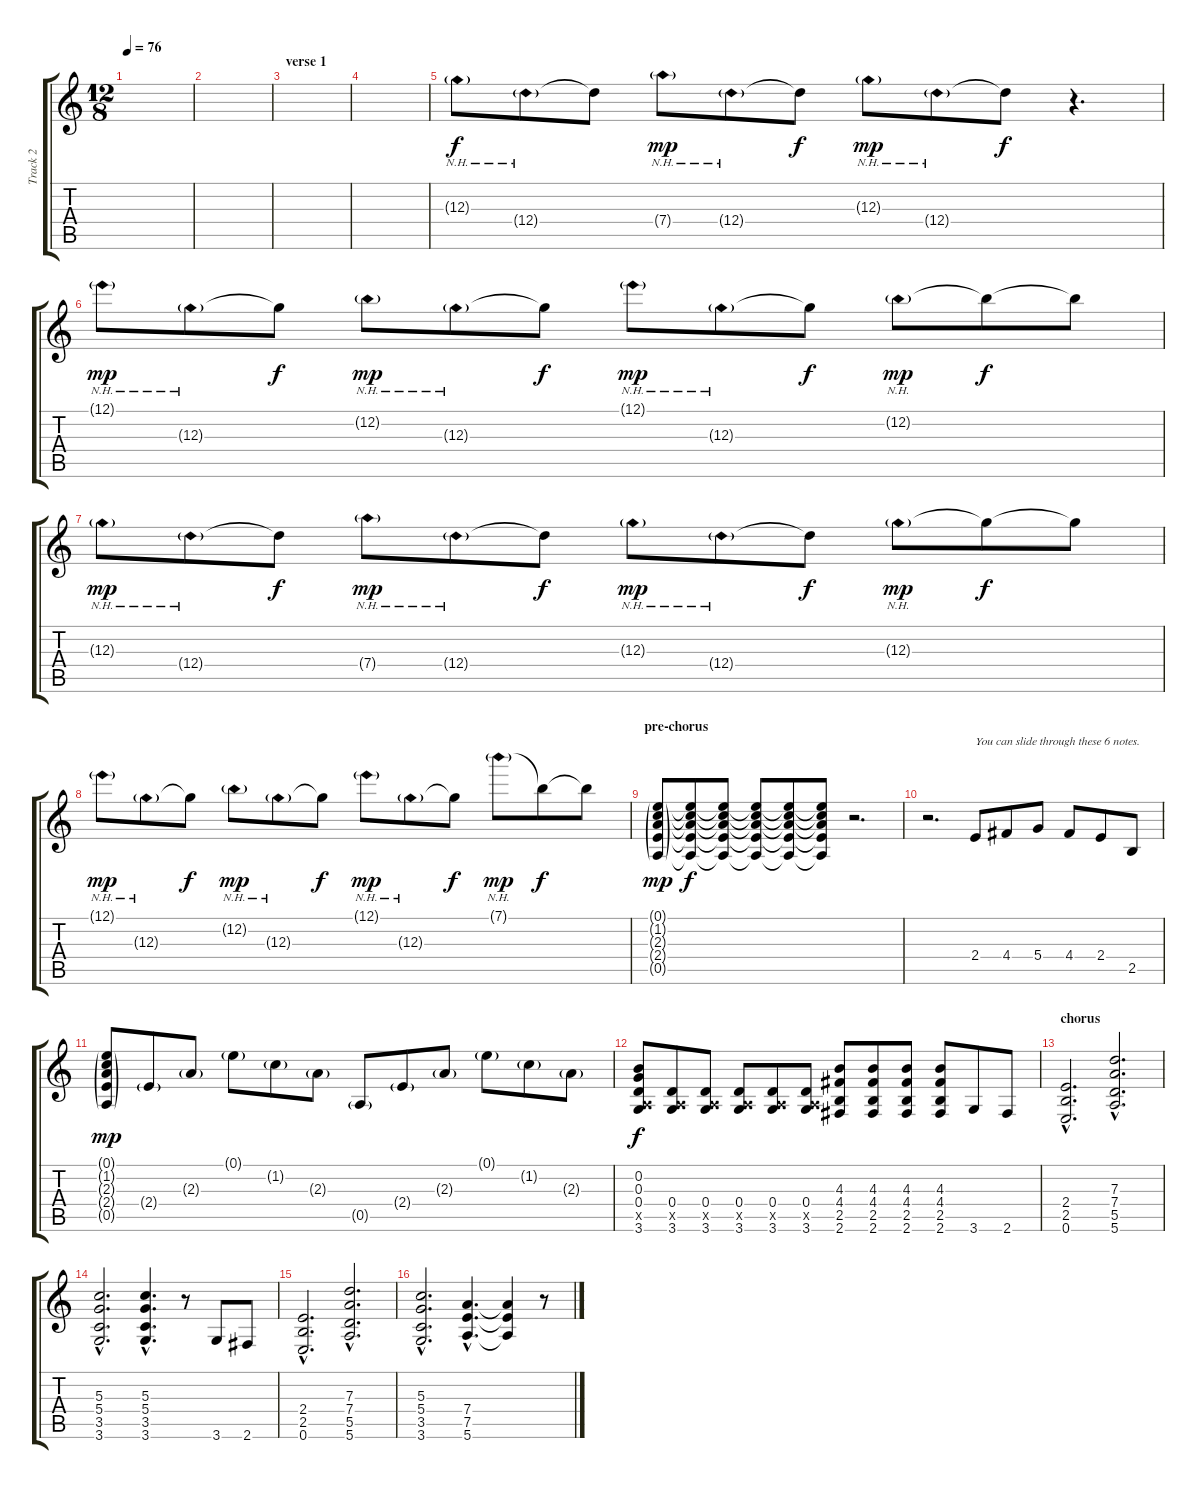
\track ("Track 2" "Track 2") {instrument distortionguitar}
\staff {score tabs}
\tuning (E4 B3 G3 D3 A2 E2) {hide}
\ts (12 8)
\tempo 76
\clef g2
\ks c
|
|
\section ("" "verse 1")
|
|
12.3{nh g}.8 12.4{nh g}.8 12.4{t}.8{dy f} 7.4{nh g}.8{dy mp} 12.4{nh g}.8 12.4{t}.8{dy f} 12.3{nh g}.8{dy mp} 12.4{nh g}.8 12.4{t}.8{dy f} r.4{d} |
12.1{nh g}.8{dy mp} 12.3{nh g}.8 12.3{t}.8{dy f} 12.2{nh g}.8{dy mp} 12.3{nh g}.8 12.3{t}.8{dy f} 12.1{nh g}.8{dy mp} 12.3{nh g}.8 12.3{t}.8{dy f} 12.2{nh g}.8{dy mp} 12.2{t}.8{dy f} 12.2{t}.8 |
12.3{nh g}.8{dy mp} 12.4{nh g}.8 12.4{t}.8{dy f} 7.4{nh g}.8{dy mp} 12.4{nh g}.8 12.4{t}.8{dy f} 12.3{nh g}.8{dy mp} 12.4{nh g}.8 12.4{t}.8{dy f} 12.3{nh g}.8{dy mp} 12.3{t}.8{dy f} 12.3{t}.8 |
12.1{nh g}.8{dy mp} 12.3{nh g}.8 12.3{t}.8{dy f} 12.2{nh g}.8{dy mp} 12.3{nh g}.8 12.3{t}.8{dy f} 12.1{nh g}.8{dy mp} 12.3{nh g}.8 12.3{t}.8{dy f} 7.1{nh g}.8{dy mp} 7.1{t}.8{dy f} 7.1{t}.8 |
\section ("" "pre-chorus")
(0.1{g} 1.2{g} 2.3{g} 2.4{g} 0.5{g}).8{dy mp} (0.1{t} 1.2{t} 2.3{t} 2.4{t} 0.5{t}).8{dy f} (0.1{t} 1.2{t} 2.3{t} 2.4{t} 0.5{t}).8 (0.1{t} 1.2{t} 2.3{t} 2.4{t} 0.5{t}).8 (0.1{t} 1.2{t} 2.3{t} 2.4{t} 0.5{t}).8 (0.1{t} 1.2{t} 2.3{t} 2.4{t} 0.5{t}).8 r.2{d} |
r.2{d} 2.4.8{txt "You can slide through these 6 notes."} 4.4.8 5.4.8 4.4.8 2.4.8 2.5.8 |
(0.1{g} 1.2{g} 2.3{g} 2.4{g} 0.5{g}).8{dy mp} 2.4{g}.8 2.3{g}.8 0.1{g}.8 1.2{g}.8 2.3{g}.8 0.5{g}.8 2.4{g}.8 2.3{g}.8 0.1{g}.8 1.2{g}.8 2.3{g}.8 |
(0.2 0.3 0.4 0.5{x} 3.6).8{dy f} (0.4 0.5{x} 3.6).8 (0.4 0.5{x} 3.6).8 (0.4 0.5{x} 3.6).8 (0.4 0.5{x} 3.6).8 (0.4 0.5{x} 3.6).8 (4.3 4.4 2.5 2.6).8 (4.3 4.4 2.5 2.6).8 (4.3 4.4 2.5 2.6).8 (4.3 4.4 2.5 2.6).8 3.6.8 2.6.8 |
\section ("" "chorus")
(2.4{hac} 2.5{hac} 0.6{hac}).2{d} (7.3{hac} 7.4{hac} 5.5{hac} 5.6{hac}).2{d} |
(5.3{hac} 5.4{hac} 3.5{hac} 3.6{hac}).2{d} (5.3{hac} 5.4{hac} 3.5{hac} 3.6{hac}).4{d} r.8 3.6.8 2.6.8 |
(2.4{hac} 2.5{hac} 0.6{hac}).2{d} (7.3{hac} 7.4{hac} 5.5{hac} 5.6{hac}).2{d} |
(5.3{hac} 5.4{hac} 3.5{hac} 3.6{hac}).2{d} (7.4{hac} 7.5{hac} 5.6{hac}).4{d} (7.4{t} 7.5{t} 5.6{t}).4 r.8
